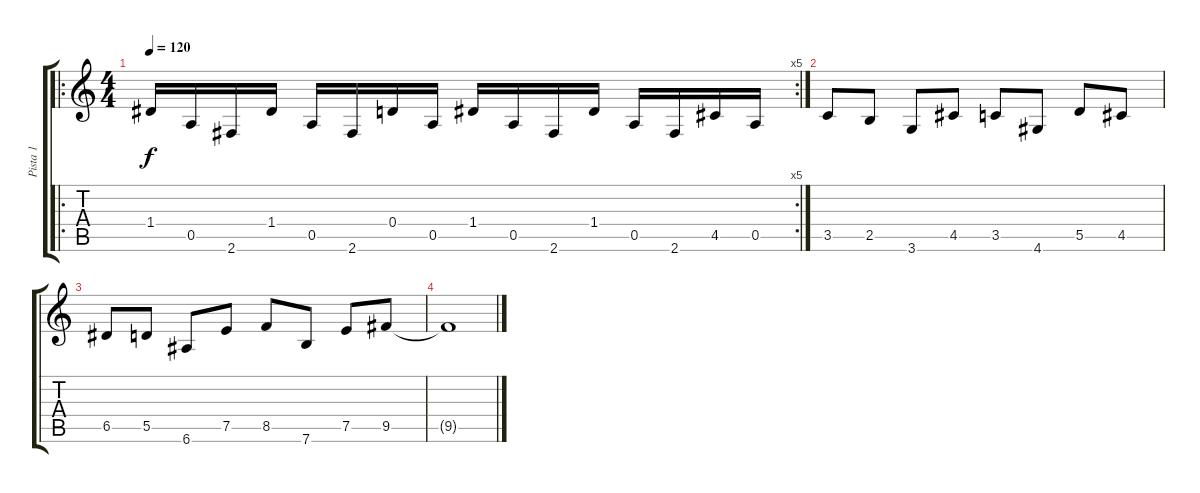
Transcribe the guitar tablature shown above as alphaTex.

\track ("Pista 1" "Pista 1") {instrument distortionguitar}
\staff {score tabs}
\tuning (E4 B3 G3 D3 A2 E2) {hide}
\ro
\rc 5
\ts (4 4)
\tempo 120
\clef g2
\ks c
1.4.16{dy f} 0.5.16 2.6.16 1.4.16 0.5.16 2.6.16 0.4.16 0.5.16 1.4.16 0.5.16 2.6.16 1.4.16 0.5.16 2.6.16 4.5.16 0.5.16 |
3.5.8 2.5.8 3.6.8 4.5.8 3.5.8 4.6.8 5.5.8 4.5.8 |
6.5.8 5.5.8 6.6.8 7.5.8 8.5.8 7.6.8 7.5.8 9.5.8 |
9.5{t}.1
